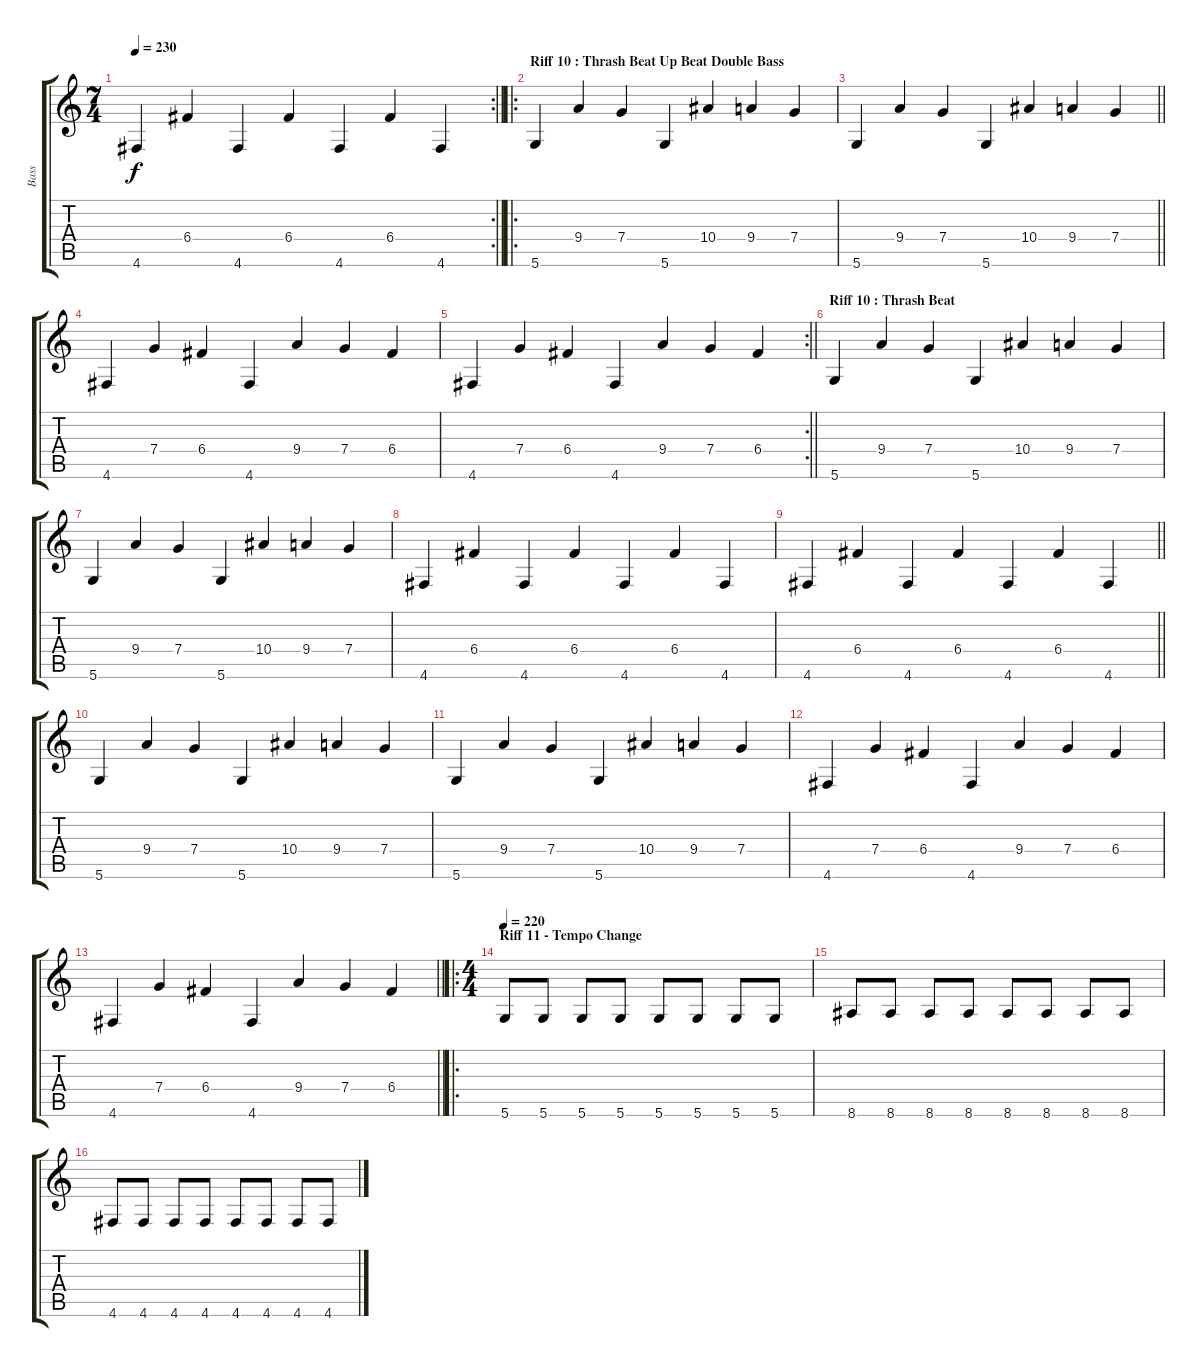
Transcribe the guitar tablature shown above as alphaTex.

\track ("Bass" "Bass") {instrument contrabass}
\staff {score tabs}
\tuning (D4 A3 F3 C3 G2 D2) {hide}
\rc 2
\ts (7 4)
\tempo 230
\clef g2
\barLineRight lightlight
\ks c
4.6.4{dy f} 6.4.4 4.6.4 6.4.4 4.6.4 6.4.4 4.6.4 |
\ro
\section ("" "Riff 10 : Thrash Beat Up Beat Double Bass")
5.6.4 9.4.4 7.4.4 5.6.4 10.4.4 9.4.4 7.4.4 |
\barLineRight lightlight
5.6.4 9.4.4 7.4.4 5.6.4 10.4.4 9.4.4 7.4.4 |
4.6.4 7.4.4 6.4.4 4.6.4 9.4.4 7.4.4 6.4.4 |
\rc 2
\barLineRight lightlight
4.6.4 7.4.4 6.4.4 4.6.4 9.4.4 7.4.4 6.4.4 |
\section ("" "Riff 10 : Thrash Beat")
5.6.4 9.4.4 7.4.4 5.6.4 10.4.4 9.4.4 7.4.4 |
5.6.4 9.4.4 7.4.4 5.6.4 10.4.4 9.4.4 7.4.4 |
4.6.4 6.4.4 4.6.4 6.4.4 4.6.4 6.4.4 4.6.4 |
\barLineRight lightlight
4.6.4 6.4.4 4.6.4 6.4.4 4.6.4 6.4.4 4.6.4 |
5.6.4 9.4.4 7.4.4 5.6.4 10.4.4 9.4.4 7.4.4 |
5.6.4 9.4.4 7.4.4 5.6.4 10.4.4 9.4.4 7.4.4 |
4.6.4 7.4.4 6.4.4 4.6.4 9.4.4 7.4.4 6.4.4 |
\barLineRight lightlight
4.6.4 7.4.4 6.4.4 4.6.4 9.4.4 7.4.4 6.4.4 |
\ro
\ts (4 4)
\section ("" "Riff 11 - Tempo Change")
\tempo 220
5.6.8 5.6.8 5.6.8 5.6.8 5.6.8 5.6.8 5.6.8 5.6.8 |
8.6.8 8.6.8 8.6.8 8.6.8 8.6.8 8.6.8 8.6.8 8.6.8 |
4.6.8 4.6.8 4.6.8 4.6.8 4.6.8 4.6.8 4.6.8 4.6.8
